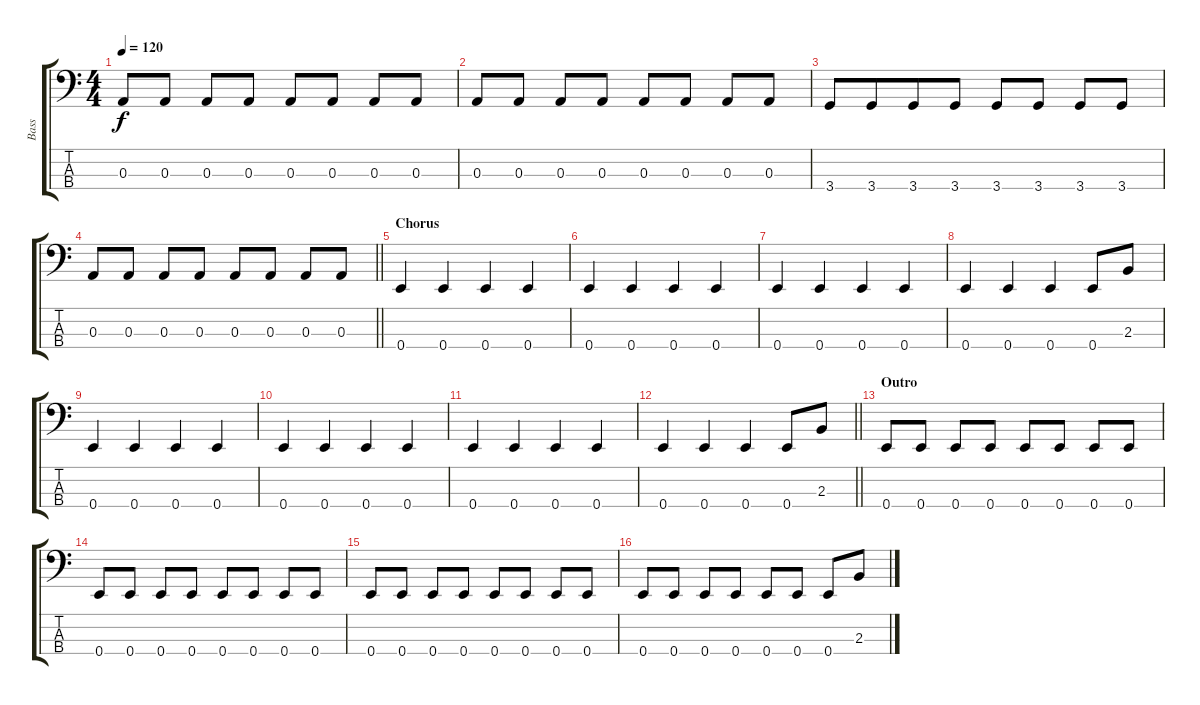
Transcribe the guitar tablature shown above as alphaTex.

\track ("Bass" "Bass") {instrument electricbassfinger}
\staff {score tabs}
\tuning (G2 D2 A1 E1) {hide}
\ts (4 4)
\tempo 120
\clef f4
\ks c
0.3.8{dy f} 0.3.8 0.3.8 0.3.8 0.3.8 0.3.8 0.3.8 0.3.8 |
0.3.8 0.3.8 0.3.8 0.3.8 0.3.8 0.3.8 0.3.8 0.3.8 |
3.4.8 3.4.8{beam merge} 3.4.8 3.4.8 3.4.8 3.4.8 3.4.8 3.4.8 |
\barLineRight lightlight
0.3.8 0.3.8 0.3.8 0.3.8 0.3.8 0.3.8 0.3.8 0.3.8 |
\section ("" "Chorus")
0.4.4 0.4.4 0.4.4 0.4.4 |
0.4.4 0.4.4 0.4.4 0.4.4 |
0.4.4 0.4.4 0.4.4 0.4.4 |
0.4.4 0.4.4 0.4.4 0.4.8 2.3.8 |
0.4.4 0.4.4 0.4.4 0.4.4 |
0.4.4 0.4.4 0.4.4 0.4.4 |
0.4.4 0.4.4 0.4.4 0.4.4 |
\barLineRight lightlight
0.4.4 0.4.4 0.4.4 0.4.8 2.3.8 |
\section ("" "Outro")
0.4.8 0.4.8 0.4.8 0.4.8 0.4.8 0.4.8 0.4.8 0.4.8 |
0.4.8 0.4.8 0.4.8 0.4.8 0.4.8 0.4.8 0.4.8 0.4.8 |
0.4.8 0.4.8 0.4.8 0.4.8 0.4.8 0.4.8 0.4.8 0.4.8 |
0.4.8 0.4.8 0.4.8 0.4.8 0.4.8 0.4.8 0.4.8 2.3.8
